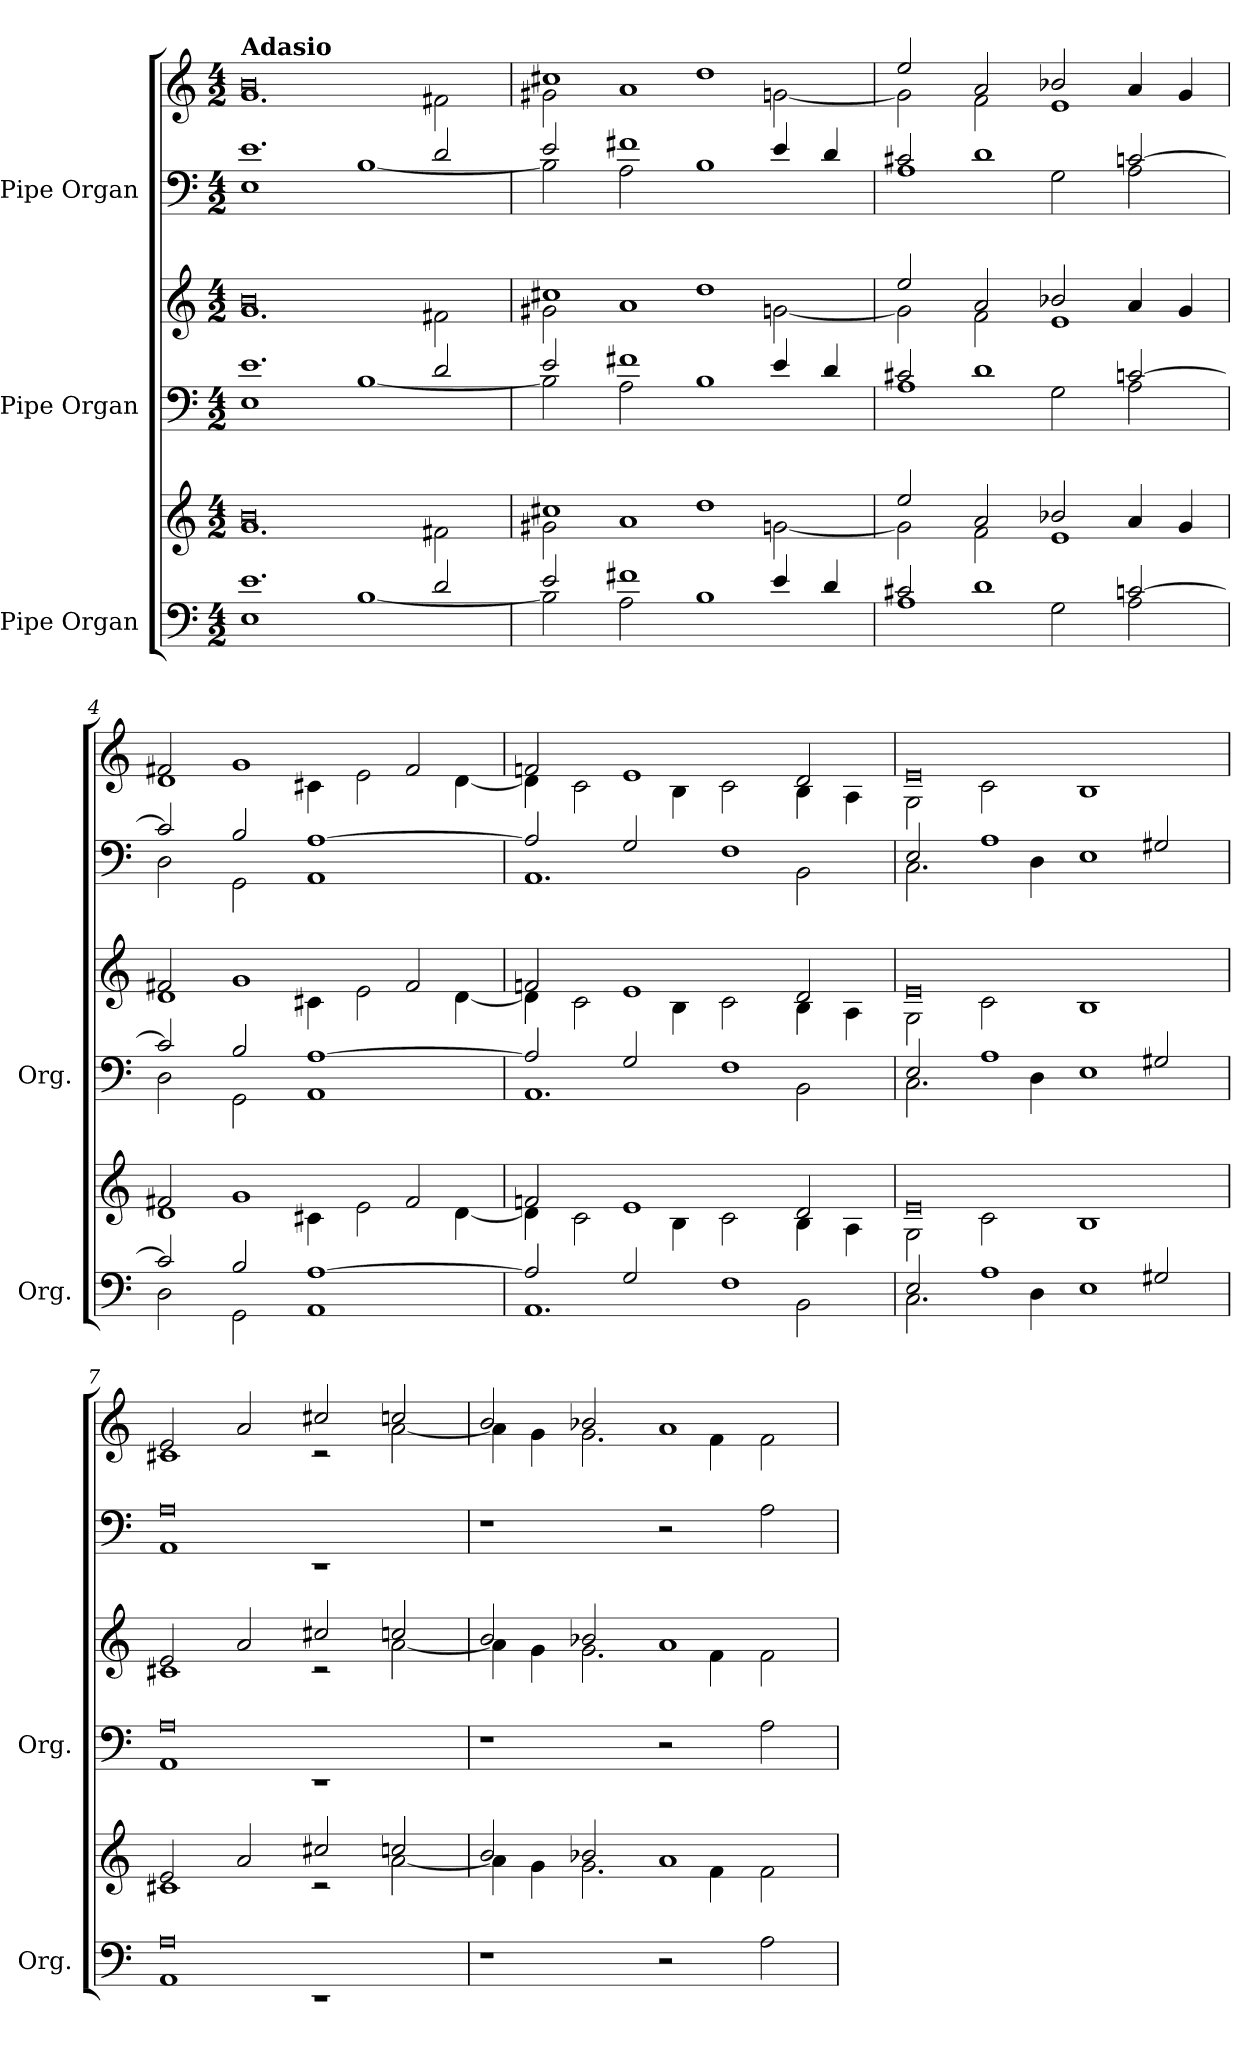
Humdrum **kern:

**kern	**kern	**kern	**kern	**kern	**kern
*part3	*part3	*part2	*part2	*part1	*part1
*staff6	*staff5	*staff4	*staff3	*staff2	*staff1
*I"Pipe Organ	*	*I"Pipe Organ	*	*I"Pipe Organ	*
*I'Org.	*	*I'Org.	*	*	*
*clefF4	*clefG2	*clefF4	*clefG2	*clefF4	*clefG2
*k[]	*k[]	*k[]	*k[]	*k[]	*k[]
*M4/2	*M4/2	*M4/2	*M4/2	*M4/2	*M4/2
*MM134	*MM134	*MM134	*MM134	*MM134	*MM134
=1	=1	=1	=1	=1	=1
*^	*^	*^	*^	*^	*^
!	!	!	!	!	!	!	!	!	!	!LO:TX:a:B:t=Adasio	!
1.e	1E	0b	1.g	1.e	1E	0b	1.g	1.e	1E	0b	1.g
.	[1B	.	.	.	[1B	.	.	.	[1B	.	.
2d/	.	.	2f#X\	2d/	.	.	2f#X\	2d/	.	.	2f#X\
=2	=2	=2	=2	=2	=2	=2	=2	=2	=2	=2	=2
2e/	2B\]	1cc#X	2g#X\	2e/	2B\]	1cc#X	2g#X\	2e/	2B\]	1cc#X	2g#X\
1f#X	2A\	.	1a	1f#X	2A\	.	1a	1f#X	2A\	.	1a
.	1B	1dd	.	.	1B	1dd	.	.	1B	1dd	.
4e/	.	.	[2gn\	4e/	.	.	[2gn\	4e/	.	.	[2gn\
4d/	.	.	.	4d/	.	.	.	4d/	.	.	.
=3	=3	=3	=3	=3	=3	=3	=3	=3	=3	=3	=3
2c#X/	1A	2ee/	2g\]	2c#X/	1A	2ee/	2g\]	2c#X/	1A	2ee/	2g\]
1d	.	2a/	2f\	1d	.	2a/	2f\	1d	.	2a/	2f\
.	2G\	2b-X/	1e	.	2G\	2b-X/	1e	.	2G\	2b-X/	1e
[2cn/	2A\	4a/	.	[2cn/	2A\	4a/	.	[2cn/	2A\	4a/	.
.	.	4g/	.	.	.	4g/	.	.	.	4g/	.
=4	=4	=4	=4	=4	=4	=4	=4	=4	=4	=4	=4
2c/]	2D\	2f#X/	1d	2c/]	2D\	2f#X/	1d	2c/]	2D\	2f#X/	1d
2B/	2GG\	1g	.	2B/	2GG\	1g	.	2B/	2GG\	1g	.
[1A	1AA	.	4c#X\	[1A	1AA	.	4c#X\	[1A	1AA	.	4c#X\
.	.	.	2e\	.	.	.	2e\	.	.	.	2e\
.	.	2f#/	.	.	.	2f#/	.	.	.	2f#/	.
.	.	.	[4d\	.	.	.	[4d\	.	.	.	[4d\
=5	=5	=5	=5	=5	=5	=5	=5	=5	=5	=5	=5
2A/]	1.AA	2fn/	4d\]	2A/]	1.AA	2fn/	4d\]	2A/]	1.AA	2fn/	4d\]
.	.	.	2c\	.	.	.	2c\	.	.	.	2c\
2G/	.	1e	.	2G/	.	1e	.	2G/	.	1e	.
.	.	.	4B\	.	.	.	4B\	.	.	.	4B\
1F	.	.	2c\	1F	.	.	2c\	1F	.	.	2c\
.	2BB\	2d/	4B\	.	2BB\	2d/	4B\	.	2BB\	2d/	4B\
.	.	.	4A\	.	.	.	4A\	.	.	.	4A\
!!LO:LB:g=z	!!
=6	=6	=6	=6	=6	=6	=6	=6	=6	=6	=6	=6
2E/	2.C\	0e	2G\	2E/	2.C\	0e	2G\	2E/	2.C\	0e	2G\
1A	.	.	2c\	1A	.	.	2c\	1A	.	.	2c\
.	4D\	.	.	.	4D\	.	.	.	4D\	.	.
.	1E	.	1B	.	1E	.	1B	.	1E	.	1B
2G#X/	.	.	.	2G#X/	.	.	.	2G#X/	.	.	.
=7	=7	=7	=7	=7	=7	=7	=7	=7	=7	=7	=7
0A	1AA	2e/	1c#X	0A	1AA	2e/	1c#X	0A	1AA	2e/	1c#X
.	.	2a/	.	.	.	2a/	.	.	.	2a/	.
.	1r	2cc#X/	2r	.	1r	2cc#X/	2r	.	1r	2cc#X/	2r
.	.	2ccn/	[2a\	.	.	2ccn/	[2a\	.	.	2ccn/	[2a\
*v	*v	*	*	*v	*v	*	*	*v	*v	*	*
=8	=8	=8	=8	=8	=8	=8	=8	=8
1r	2b/	4a\]	1r	2b/	4a\]	1r	2b/	4a\]
.	.	4g\	.	.	4g\	.	.	4g\
.	2b-X/	2.g\	.	2b-X/	2.g\	.	2b-X/	2.g\
2r	1a	.	2r	1a	.	2r	1a	.
.	.	4f\	.	.	4f\	.	.	4f\
2A\	.	2f\	2A\	.	2f\	2A\	.	2f\
*	*v	*v	*	*v	*v	*	*v	*v
=	=	=	=	=	=
*-	*-	*-	*-	*-	*-
